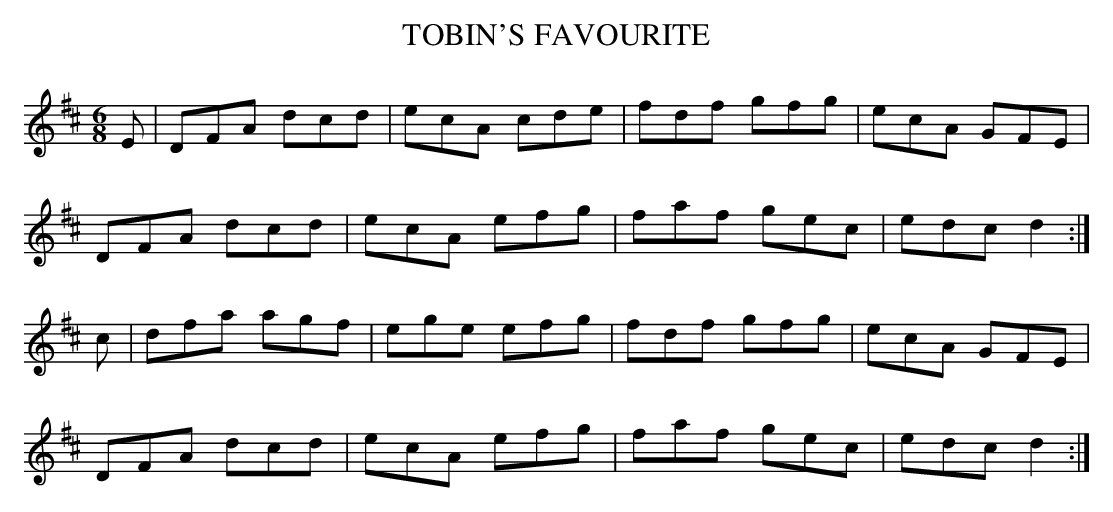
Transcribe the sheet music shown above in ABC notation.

X:1
T:TOBIN'S FAVOURITE
M:6/8
L:1/8
K:D
E|DFA dcd|ecA cde|fdf gfg|ecA GFE|
DFA dcd|ecA efg|faf gec|edc d2 :|
c|dfa agf|ege efg|fdf gfg|ecA GFE|
DFA dcd|ecA efg|faf gec|edc d2 :|
